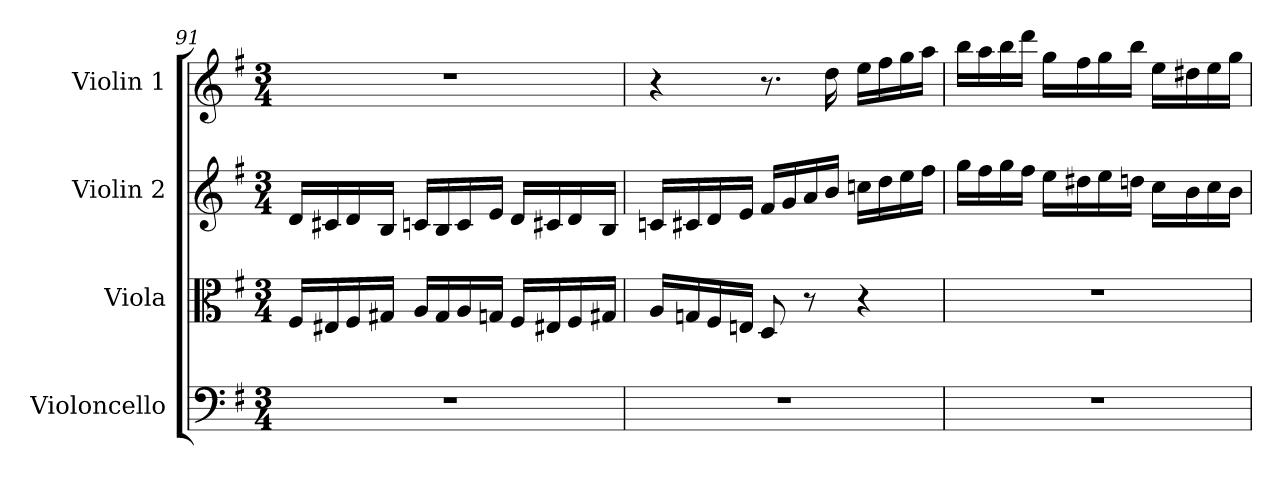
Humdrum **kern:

**kern	**kern	**kern	**kern	**dynam
*part4	*part3	*part2	*part1	*part1
*staff4	*staff3	*staff2	*staff1	*staff1
*I"Violoncello	*I"Viola	*I"Violin 2	*I"Violin 1	*
*I'Vc	*I'Vla	*I'Vln	*I'Vln	*
*clefF4	*clefC3	*clefG2	*clefG2	*
*k[f#]	*k[f#]	*k[f#]	*k[f#]	*
*M3/4	*M3/4	*M3/4	*M3/4	*
=91	=91	=91	=91	=91
2.r	16F#/LL	16d/LL	2.r	.
.	16E#X/	16c#X/	.	.
.	16F#/	16d/	.	.
.	16G#X/JJ	16B/JJ	.	.
.	16A/LL	16cn/LL	.	.
.	16G#/	16B/	.	.
.	16A/	16c/	.	.
.	16Gn/JJ	16e/JJ	.	.
.	16F#/LL	16d/LL	.	.
.	16E#X/	16c#X/	.	.
.	16F#/	16d/	.	.
.	16G#X/JJ	16B/JJ	.	.
!!LO:LB:g=z
=92	=92	=92	=92	=92
2.r	16A/LL	16cn/LL	4r	.
.	16Gn/	16c#X/	.	.
.	16F#/	16d/	.	.
.	16En/JJ	16e/JJ	.	.
.	8D/	16f#/LL	8.r	.
.	.	16g/	.	.
.	8r	16a/	.	.
!	!	!	!	!LO:DY:b
!	!	!	!	!LO:DY:n=1:b
.	.	16b/JJ	16dd\	pp other-dynamics
.	4r	16ccn\LL	16ee\LL	.
.	.	16dd\	16ff#\	.
.	.	16ee\	16gg\	.
.	.	16ff#\JJ	16aa\JJ	.
!!LO:LB:g=z
=93	=93	=93	=93	=93
2.r	2.r	16gg\LL	16bb\LL	.
.	.	16ff#\	16aa\	.
.	.	16gg\	16bb\	.
.	.	16ff#\JJ	16ddd\JJ	.
.	.	16ee\LL	16gg\LL	.
.	.	16dd#X\	16ff#\	.
.	.	16ee\	16gg\	.
.	.	16ddn\JJ	16bb\JJ	.
.	.	16cc\LL	16ee\LL	.
.	.	16b\	16dd#X\	.
.	.	16cc\	16ee\	.
.	.	16b\JJ	16gg\JJ	.
=	=	=	=	=
*-	*-	*-	*-	*-
